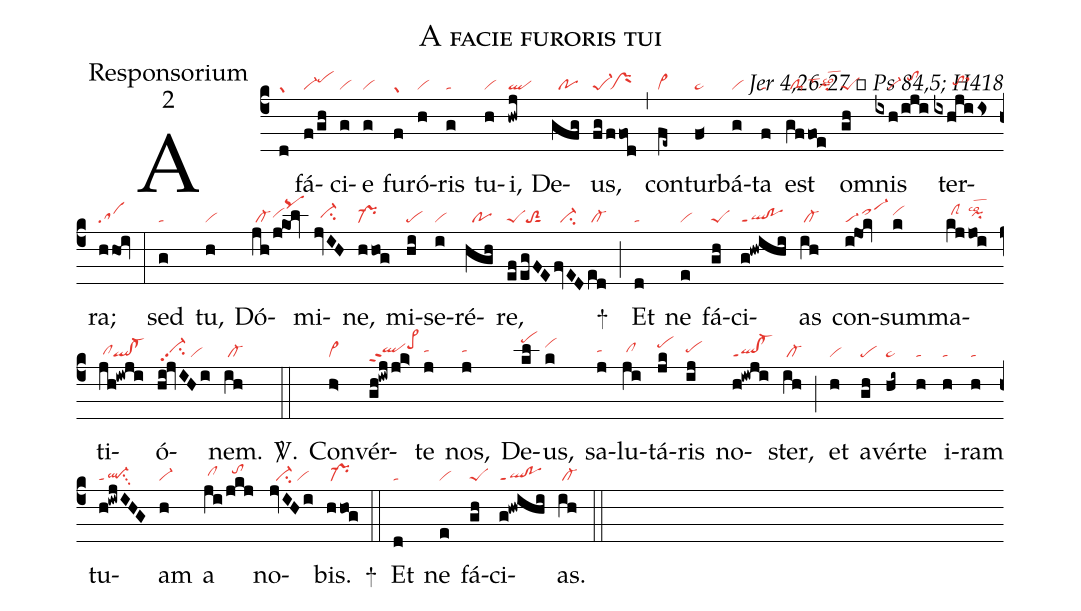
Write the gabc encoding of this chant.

name:A facie furoris tui;
office-part:Responsorium;
mode:2;
commentary:Jer 4,26-27 ꝟ Ps 84,5; H418;
nabc-lines:1;
%%
(c4)
A(d|gr) fá(f/gh|vi-pehi)ci(g|vi)e(g|vi) fu(f|gr)ró(h|vi)ris(g|ta) tu(h|vi)i,(hwj|ql) De(gfg|//po)us,(fg|pe-1|/ffod|/prM) (,)
con(fe~|cl~)tur(f<|pe~)bá(g|vi)ta(f|ta) est(gf|/clS-|/foe|pilst2lsco2) om(gh|peS)nis(ixh|////vi-|/iji|//tohj) ter(ixhjiis|//////tohhsthj)ra;(hhoi|sa) (:)
sed(g|ta) tu,(h|vi) Dó(jh|/cl-|/j!kol|vihhpqhl)mi(jvIH|//ci-hh)ne,(hhog|pr-) mi(hi|pe)se(i|vi)ré(hgh|//po)re,(ef|peS|/egFE|//toS2sut1|fvED|//ci-|ed|/cl-) +(;)
Et(d|ta) ne(e|vi) fá(gh|peS)ci(g!hwihi|ql!poppt1)as(ih|/cl-) con(i!jok|saM-4)sum(k|vihi)ma(kj|/clShi|/joi|pihhlsco2)ti(jh!iwji|/clhgql!cl-)ó(hi!jvIHi|/vi-hhpp2su2/vi)nem.(ih|/cl-) <sp>V/</sp>.(::)
Con(h>|vi>)vér(gh!iwj/jk>|qlhhppt2pe>hj)te(j|tahh) nos,(j|tahh) De(kl|pehl)us,(k|vihj) sa(j|tahh)lu(ji|/clhh)tá(jk|pehj)ris(ij|pehh) no(h!iwji|ql!cl-ppt1)ster,(ih|/cl-) (;)
et(h|vi) a(gh|pe)vér(hi~|pe~)te(h|ta) i(h|ta)ram(h|ta) tu(h!iwjIHG|ql-ppt1su3)am(h|vi-) a(ji|/clhh|/jkj|//tohi) no(jvIHi|//vi-su2/vi)bis.(hhog|/pr-) +(::)
Et(d|ta) ne(e|vi) fá(gh|peS)ci(g!hwihi|ql!poppt1)as.(ih|/cl-) (::)
